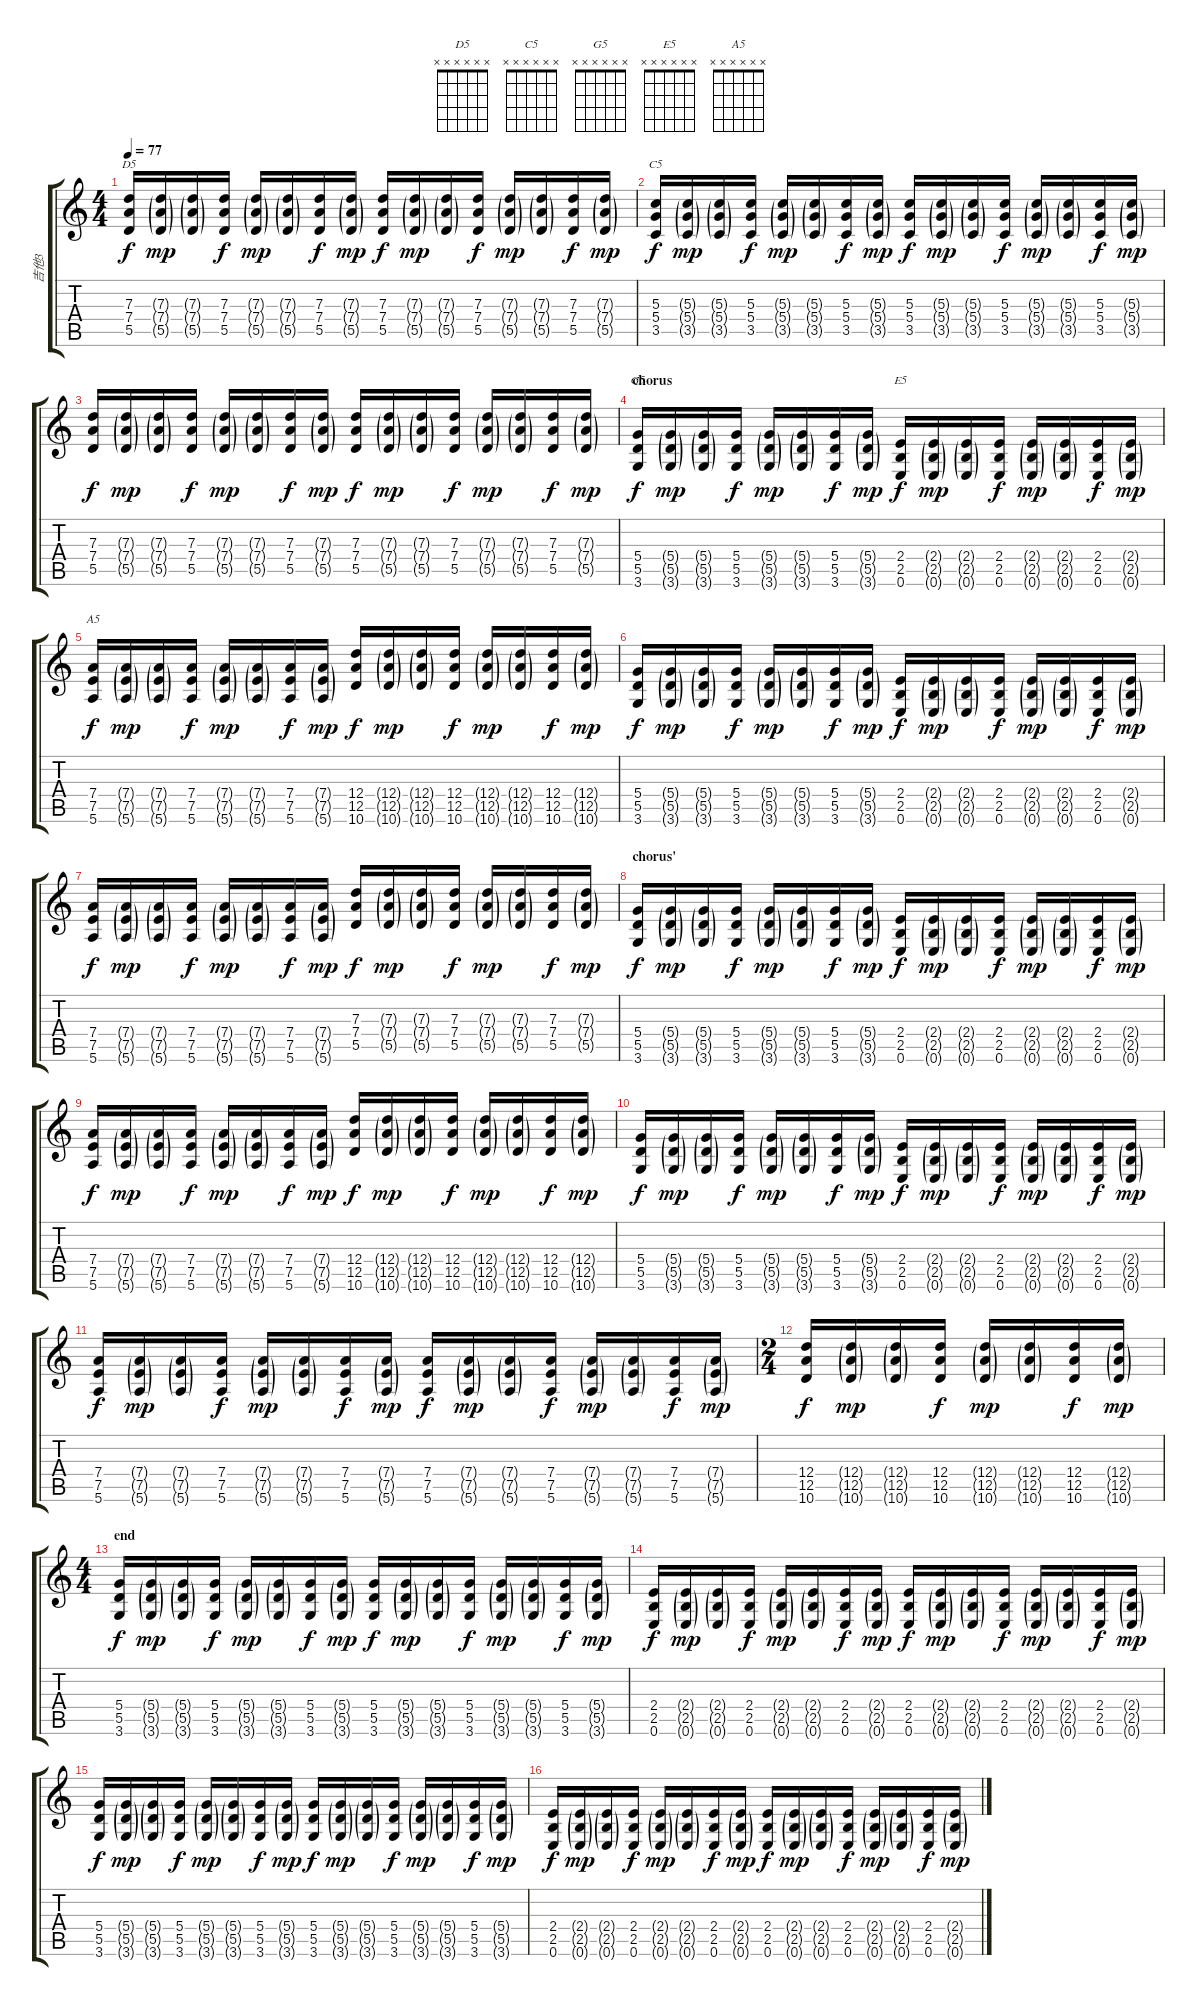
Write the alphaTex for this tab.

\track ("吉他3" "吉他3") {instrument overdrivenguitar}
\staff {score tabs}
\tuning (E4 B3 G3 D3 A2 E2) {hide}
\chord ("D5" x x x x x x) {firstfret 0}
\chord ("C5" x x x x x x) {firstfret 0}
\chord ("G5" x x x x x x) {firstfret 0}
\chord ("E5" x x x x x x) {firstfret 0}
\chord ("A5" x x x x x x) {firstfret 0}
\ts (4 4)
\tempo 77
\clef g2
\ks c
(7.3 7.4 5.5).16{ch "D5" dy f} (7.3{g} 7.4{g} 5.5{g}).16{dy mp} (7.3{g} 7.4{g} 5.5{g}).16 (7.3 7.4 5.5).16{dy f} (7.3{g} 7.4{g} 5.5{g}).16{dy mp} (7.3{g} 7.4{g} 5.5{g}).16 (7.3 7.4 5.5).16{dy f} (7.3{g} 7.4{g} 5.5{g}).16{dy mp} (7.3 7.4 5.5).16{dy f} (7.3{g} 7.4{g} 5.5{g}).16{dy mp} (7.3{g} 7.4{g} 5.5{g}).16 (7.3 7.4 5.5).16{dy f} (7.3{g} 7.4{g} 5.5{g}).16{dy mp} (7.3{g} 7.4{g} 5.5{g}).16 (7.3 7.4 5.5).16{dy f} (7.3{g} 7.4{g} 5.5{g}).16{dy mp} |
(5.3 5.4 3.5).16{ch "C5" dy f} (5.3{g} 5.4{g} 3.5{g}).16{dy mp} (5.3{g} 5.4{g} 3.5{g}).16 (5.3 5.4 3.5).16{dy f} (5.3{g} 5.4{g} 3.5{g}).16{dy mp} (5.3{g} 5.4{g} 3.5{g}).16 (5.3 5.4 3.5).16{dy f} (5.3{g} 5.4{g} 3.5{g}).16{dy mp} (5.3 5.4 3.5).16{dy f} (5.3{g} 5.4{g} 3.5{g}).16{dy mp} (5.3{g} 5.4{g} 3.5{g}).16 (5.3 5.4 3.5).16{dy f} (5.3{g} 5.4{g} 3.5{g}).16{dy mp} (5.3{g} 5.4{g} 3.5{g}).16 (5.3 5.4 3.5).16{dy f} (5.3{g} 5.4{g} 3.5{g}).16{dy mp} |
(7.3 7.4 5.5).16{dy f} (7.3{g} 7.4{g} 5.5{g}).16{dy mp} (7.3{g} 7.4{g} 5.5{g}).16 (7.3 7.4 5.5).16{dy f} (7.3{g} 7.4{g} 5.5{g}).16{dy mp} (7.3{g} 7.4{g} 5.5{g}).16 (7.3 7.4 5.5).16{dy f} (7.3{g} 7.4{g} 5.5{g}).16{dy mp} (7.3 7.4 5.5).16{dy f} (7.3{g} 7.4{g} 5.5{g}).16{dy mp} (7.3{g} 7.4{g} 5.5{g}).16 (7.3 7.4 5.5).16{dy f} (7.3{g} 7.4{g} 5.5{g}).16{dy mp} (7.3{g} 7.4{g} 5.5{g}).16 (7.3 7.4 5.5).16{dy f} (7.3{g} 7.4{g} 5.5{g}).16{dy mp} |
\section ("" "chorus")
(5.4 5.5 3.6).16{ch "G5" dy f volume 13} (5.4{g} 5.5{g} 3.6{g}).16{dy mp} (5.4{g} 5.5{g} 3.6{g}).16 (5.4 5.5 3.6).16{dy f} (5.4{g} 5.5{g} 3.6{g}).16{dy mp} (5.4{g} 5.5{g} 3.6{g}).16 (5.4 5.5 3.6).16{dy f} (5.4{g} 5.5{g} 3.6{g}).16{dy mp} (2.4 2.5 0.6).16{ch "E5" dy f} (2.4{g} 2.5{g} 0.6{g}).16{dy mp} (2.4{g} 2.5{g} 0.6{g}).16 (2.4 2.5 0.6).16{dy f} (2.4{g} 2.5{g} 0.6{g}).16{dy mp} (2.4{g} 2.5{g} 0.6{g}).16 (2.4 2.5 0.6).16{dy f} (2.4{g} 2.5{g} 0.6{g}).16{dy mp} |
(7.4 7.5 5.6).16{ch "A5" dy f} (7.4{g} 7.5{g} 5.6{g}).16{dy mp} (7.4{g} 7.5{g} 5.6{g}).16 (7.4 7.5 5.6).16{dy f} (7.4{g} 7.5{g} 5.6{g}).16{dy mp} (7.4{g} 7.5{g} 5.6{g}).16 (7.4 7.5 5.6).16{dy f} (7.4{g} 7.5{g} 5.6{g}).16{dy mp} (12.4 12.5 10.6).16{dy f} (12.4{g} 12.5{g} 10.6{g}).16{dy mp} (12.4{g} 12.5{g} 10.6{g}).16 (12.4 12.5 10.6).16{dy f} (12.4{g} 12.5{g} 10.6{g}).16{dy mp} (12.4{g} 12.5{g} 10.6{g}).16 (12.4 12.5 10.6).16{dy f} (12.4{g} 12.5{g} 10.6{g}).16{dy mp} |
(5.4 5.5 3.6).16{dy f} (5.4{g} 5.5{g} 3.6{g}).16{dy mp} (5.4{g} 5.5{g} 3.6{g}).16 (5.4 5.5 3.6).16{dy f} (5.4{g} 5.5{g} 3.6{g}).16{dy mp} (5.4{g} 5.5{g} 3.6{g}).16 (5.4 5.5 3.6).16{dy f} (5.4{g} 5.5{g} 3.6{g}).16{dy mp} (2.4 2.5 0.6).16{dy f} (2.4{g} 2.5{g} 0.6{g}).16{dy mp} (2.4{g} 2.5{g} 0.6{g}).16 (2.4 2.5 0.6).16{dy f} (2.4{g} 2.5{g} 0.6{g}).16{dy mp} (2.4{g} 2.5{g} 0.6{g}).16 (2.4 2.5 0.6).16{dy f} (2.4{g} 2.5{g} 0.6{g}).16{dy mp} |
(7.4 7.5 5.6).16{dy f} (7.4{g} 7.5{g} 5.6{g}).16{dy mp} (7.4{g} 7.5{g} 5.6{g}).16 (7.4 7.5 5.6).16{dy f} (7.4{g} 7.5{g} 5.6{g}).16{dy mp} (7.4{g} 7.5{g} 5.6{g}).16 (7.4 7.5 5.6).16{dy f} (7.4{g} 7.5{g} 5.6{g}).16{dy mp} (7.3 7.4 5.5).16{dy f} (7.3{g} 7.4{g} 5.5{g}).16{dy mp} (7.3{g} 7.4{g} 5.5{g}).16 (7.3 7.4 5.5).16{dy f} (7.3{g} 7.4{g} 5.5{g}).16{dy mp} (7.3{g} 7.4{g} 5.5{g}).16 (7.3 7.4 5.5).16{dy f} (7.3{g} 7.4{g} 5.5{g}).16{dy mp} |
\section ("" "chorus'")
(5.4 5.5 3.6).16{dy f volume 13} (5.4{g} 5.5{g} 3.6{g}).16{dy mp} (5.4{g} 5.5{g} 3.6{g}).16 (5.4 5.5 3.6).16{dy f} (5.4{g} 5.5{g} 3.6{g}).16{dy mp} (5.4{g} 5.5{g} 3.6{g}).16 (5.4 5.5 3.6).16{dy f} (5.4{g} 5.5{g} 3.6{g}).16{dy mp} (2.4 2.5 0.6).16{dy f} (2.4{g} 2.5{g} 0.6{g}).16{dy mp} (2.4{g} 2.5{g} 0.6{g}).16 (2.4 2.5 0.6).16{dy f} (2.4{g} 2.5{g} 0.6{g}).16{dy mp} (2.4{g} 2.5{g} 0.6{g}).16 (2.4 2.5 0.6).16{dy f} (2.4{g} 2.5{g} 0.6{g}).16{dy mp} |
(7.4 7.5 5.6).16{dy f} (7.4{g} 7.5{g} 5.6{g}).16{dy mp} (7.4{g} 7.5{g} 5.6{g}).16 (7.4 7.5 5.6).16{dy f} (7.4{g} 7.5{g} 5.6{g}).16{dy mp} (7.4{g} 7.5{g} 5.6{g}).16 (7.4 7.5 5.6).16{dy f} (7.4{g} 7.5{g} 5.6{g}).16{dy mp} (12.4 12.5 10.6).16{dy f} (12.4{g} 12.5{g} 10.6{g}).16{dy mp} (12.4{g} 12.5{g} 10.6{g}).16 (12.4 12.5 10.6).16{dy f} (12.4{g} 12.5{g} 10.6{g}).16{dy mp} (12.4{g} 12.5{g} 10.6{g}).16 (12.4 12.5 10.6).16{dy f} (12.4{g} 12.5{g} 10.6{g}).16{dy mp} |
(5.4 5.5 3.6).16{dy f} (5.4{g} 5.5{g} 3.6{g}).16{dy mp} (5.4{g} 5.5{g} 3.6{g}).16 (5.4 5.5 3.6).16{dy f} (5.4{g} 5.5{g} 3.6{g}).16{dy mp} (5.4{g} 5.5{g} 3.6{g}).16 (5.4 5.5 3.6).16{dy f} (5.4{g} 5.5{g} 3.6{g}).16{dy mp} (2.4 2.5 0.6).16{dy f} (2.4{g} 2.5{g} 0.6{g}).16{dy mp} (2.4{g} 2.5{g} 0.6{g}).16 (2.4 2.5 0.6).16{dy f} (2.4{g} 2.5{g} 0.6{g}).16{dy mp} (2.4{g} 2.5{g} 0.6{g}).16 (2.4 2.5 0.6).16{dy f} (2.4{g} 2.5{g} 0.6{g}).16{dy mp} |
(7.4 7.5 5.6).16{dy f} (7.4{g} 7.5{g} 5.6{g}).16{dy mp} (7.4{g} 7.5{g} 5.6{g}).16 (7.4 7.5 5.6).16{dy f} (7.4{g} 7.5{g} 5.6{g}).16{dy mp} (7.4{g} 7.5{g} 5.6{g}).16 (7.4 7.5 5.6).16{dy f} (7.4{g} 7.5{g} 5.6{g}).16{dy mp} (7.4 7.5 5.6).16{dy f} (7.4{g} 7.5{g} 5.6{g}).16{dy mp} (7.4{g} 7.5{g} 5.6{g}).16 (7.4 7.5 5.6).16{dy f} (7.4{g} 7.5{g} 5.6{g}).16{dy mp} (7.4{g} 7.5{g} 5.6{g}).16 (7.4 7.5 5.6).16{dy f} (7.4{g} 7.5{g} 5.6{g}).16{dy mp} |
\ts (2 4)
(12.4 12.5 10.6).16{dy f} (12.4{g} 12.5{g} 10.6{g}).16{dy mp} (12.4{g} 12.5{g} 10.6{g}).16 (12.4 12.5 10.6).16{dy f} (12.4{g} 12.5{g} 10.6{g}).16{dy mp} (12.4{g} 12.5{g} 10.6{g}).16 (12.4 12.5 10.6).16{dy f} (12.4{g} 12.5{g} 10.6{g}).16{dy mp} |
\ts (4 4)
\section ("" "end")
(5.4 5.5 3.6).16{dy f} (5.4{g} 5.5{g} 3.6{g}).16{dy mp} (5.4{g} 5.5{g} 3.6{g}).16 (5.4 5.5 3.6).16{dy f} (5.4{g} 5.5{g} 3.6{g}).16{dy mp} (5.4{g} 5.5{g} 3.6{g}).16 (5.4 5.5 3.6).16{dy f} (5.4{g} 5.5{g} 3.6{g}).16{dy mp} (5.4 5.5 3.6).16{dy f} (5.4{g} 5.5{g} 3.6{g}).16{dy mp} (5.4{g} 5.5{g} 3.6{g}).16 (5.4 5.5 3.6).16{dy f} (5.4{g} 5.5{g} 3.6{g}).16{dy mp} (5.4{g} 5.5{g} 3.6{g}).16 (5.4 5.5 3.6).16{dy f} (5.4{g} 5.5{g} 3.6{g}).16{dy mp} |
(2.4 2.5 0.6).16{dy f} (2.4{g} 2.5{g} 0.6{g}).16{dy mp} (2.4{g} 2.5{g} 0.6{g}).16 (2.4 2.5 0.6).16{dy f} (2.4{g} 2.5{g} 0.6{g}).16{dy mp} (2.4{g} 2.5{g} 0.6{g}).16 (2.4 2.5 0.6).16{dy f} (2.4{g} 2.5{g} 0.6{g}).16{dy mp} (2.4 2.5 0.6).16{dy f} (2.4{g} 2.5{g} 0.6{g}).16{dy mp} (2.4{g} 2.5{g} 0.6{g}).16 (2.4 2.5 0.6).16{dy f} (2.4{g} 2.5{g} 0.6{g}).16{dy mp} (2.4{g} 2.5{g} 0.6{g}).16 (2.4 2.5 0.6).16{dy f} (2.4{g} 2.5{g} 0.6{g}).16{dy mp} |
(5.4 5.5 3.6).16{dy f} (5.4{g} 5.5{g} 3.6{g}).16{dy mp} (5.4{g} 5.5{g} 3.6{g}).16 (5.4 5.5 3.6).16{dy f} (5.4{g} 5.5{g} 3.6{g}).16{dy mp} (5.4{g} 5.5{g} 3.6{g}).16 (5.4 5.5 3.6).16{dy f} (5.4{g} 5.5{g} 3.6{g}).16{dy mp} (5.4 5.5 3.6).16{dy f} (5.4{g} 5.5{g} 3.6{g}).16{dy mp} (5.4{g} 5.5{g} 3.6{g}).16 (5.4 5.5 3.6).16{dy f} (5.4{g} 5.5{g} 3.6{g}).16{dy mp} (5.4{g} 5.5{g} 3.6{g}).16 (5.4 5.5 3.6).16{dy f} (5.4{g} 5.5{g} 3.6{g}).16{dy mp} |
(2.4 2.5 0.6).16{dy f} (2.4{g} 2.5{g} 0.6{g}).16{dy mp} (2.4{g} 2.5{g} 0.6{g}).16 (2.4 2.5 0.6).16{dy f} (2.4{g} 2.5{g} 0.6{g}).16{dy mp} (2.4{g} 2.5{g} 0.6{g}).16 (2.4 2.5 0.6).16{dy f} (2.4{g} 2.5{g} 0.6{g}).16{dy mp} (2.4 2.5 0.6).16{dy f} (2.4{g} 2.5{g} 0.6{g}).16{dy mp} (2.4{g} 2.5{g} 0.6{g}).16 (2.4 2.5 0.6).16{dy f} (2.4{g} 2.5{g} 0.6{g}).16{dy mp} (2.4{g} 2.5{g} 0.6{g}).16 (2.4 2.5 0.6).16{dy f} (2.4{g} 2.5{g} 0.6{g}).16{dy mp}
